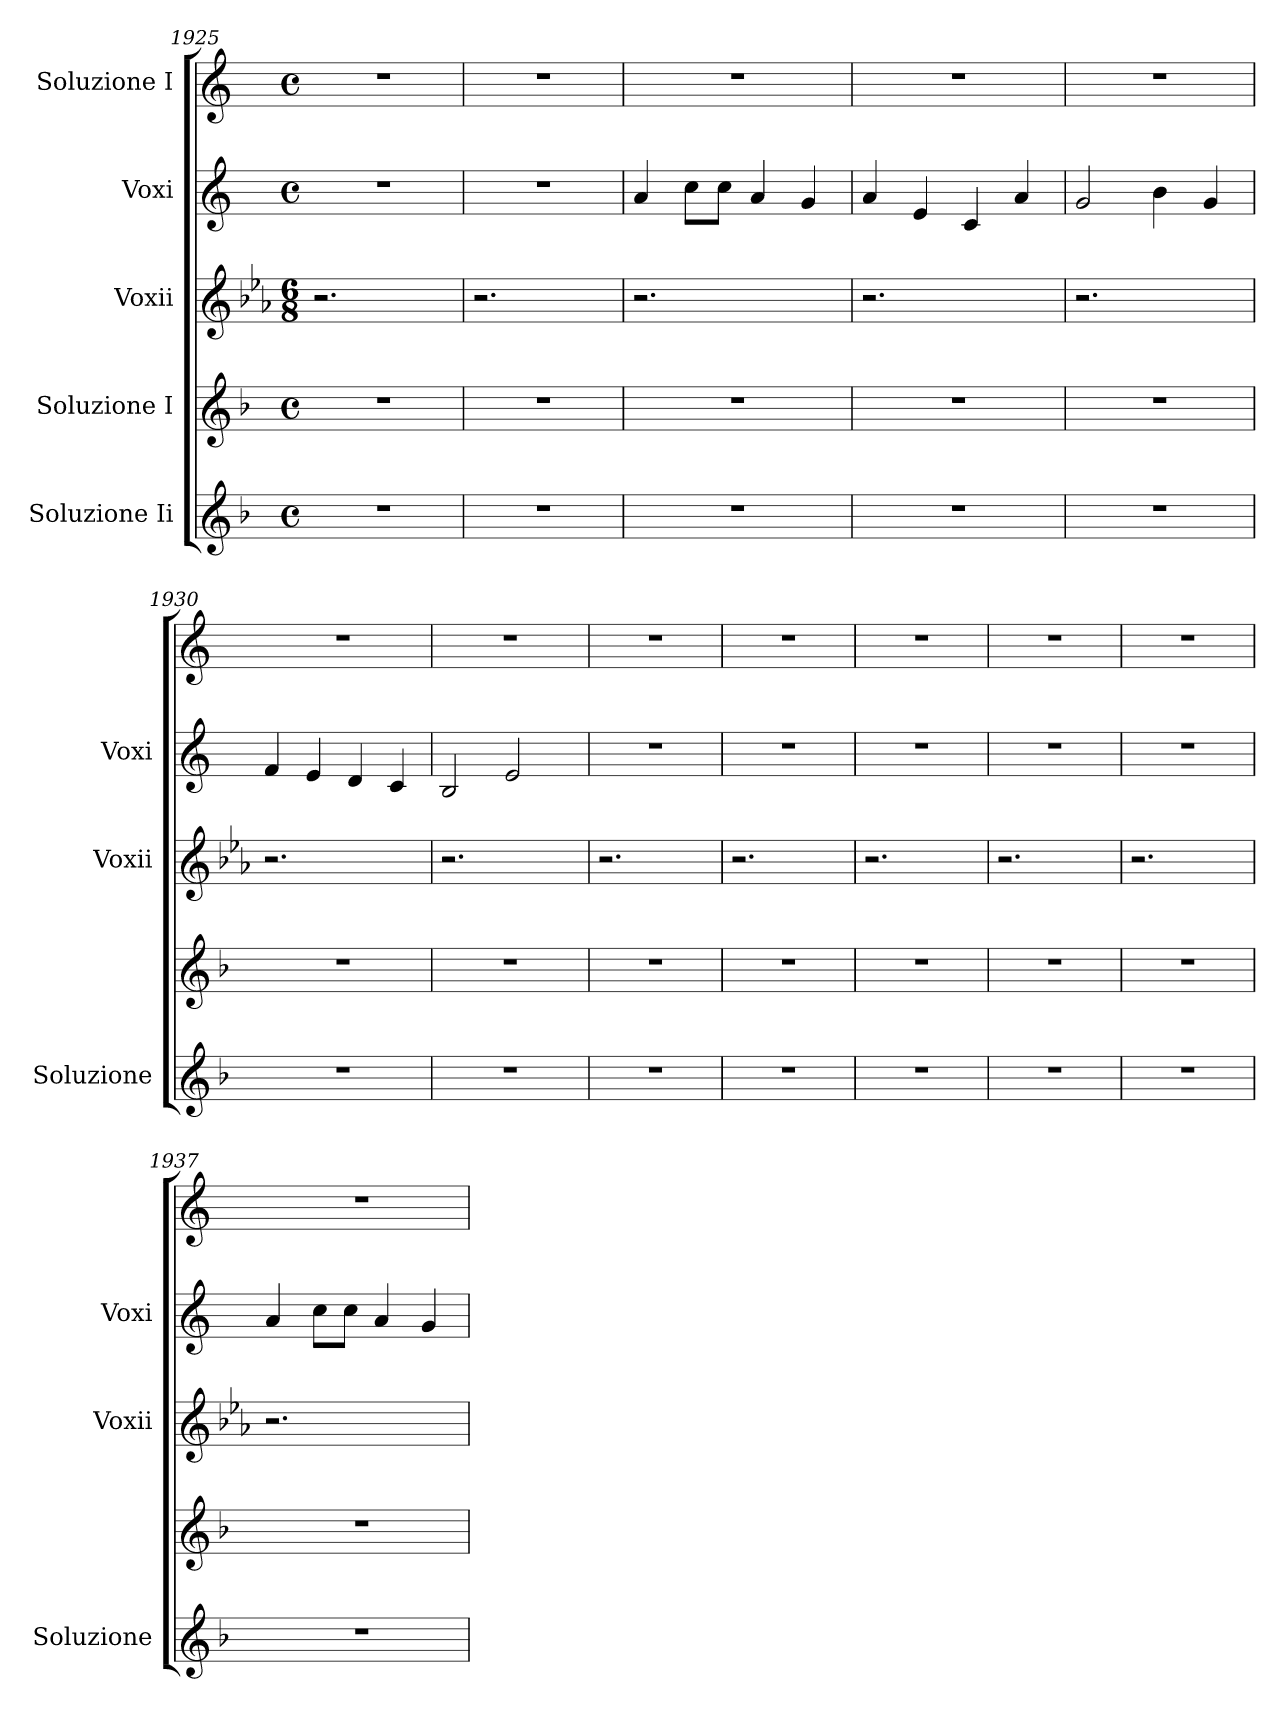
**kern	**kern	**kern	**kern	**kern
*part5	*part4	*part3	*part2	*part1
*staff5	*staff4	*staff3	*staff2	*staff1
*I"Soluzione Ii	*I"Soluzione I	*I"Voxii	*I"Voxi	*I"Soluzione I
*I'Soluzione	*	*I'Voxii	*I'Voxi	*
!!LO:PB:g=z
*clefG2	*clefG2	*clefG2	*clefG2	*clefG2
*k[b-]	*k[b-]	*k[b-e-a-]	*k[]	*k[]
*F:	*F:	*E-:	*C:	*C:
*M4/4	*M4/4	*M6/8	*M4/4	*M4/4
*met(c)	*met(c)	*	*met(c)	*met(c)
=1925	=1925	=1925	=1925	=1925
1r	1r	2.r	1r	1r
.	.	4ryy	.	.
=1926	=1926	=1926	=1926	=1926
1r	1r	2.r	1r	1r
.	.	4ryy	.	.
=1927	=1927	=1927	=1927	=1927
1r	1r	2.r	4a/	1r
.	.	.	8cc\L	.
.	.	.	8cc\J	.
.	.	.	4a/	.
.	.	4ryy	4g/	.
=1928	=1928	=1928	=1928	=1928
1r	1r	2.r	4a/	1r
.	.	.	4e/	.
.	.	.	4c/	.
.	.	4ryy	4a/	.
=1929	=1929	=1929	=1929	=1929
1r	1r	2.r	2g/	1r
.	.	.	4b\	.
.	.	4ryy	4g/	.
=1930	=1930	=1930	=1930	=1930
1r	1r	2.r	4f/	1r
.	.	.	4e/	.
.	.	.	4d/	.
.	.	4ryy	4c/	.
=1931	=1931	=1931	=1931	=1931
1r	1r	2.r	2B/	1r
.	.	.	2e/	.
.	.	4ryy	.	.
!!LO:LB:g=z
=1932	=1932	=1932	=1932	=1932
1r	1r	2.r	1r	1r
.	.	4ryy	.	.
=1933	=1933	=1933	=1933	=1933
1r	1r	2.r	1r	1r
.	.	4ryy	.	.
=1934	=1934	=1934	=1934	=1934
1r	1r	2.r	1r	1r
.	.	4ryy	.	.
=1935	=1935	=1935	=1935	=1935
1r	1r	2.r	1r	1r
.	.	4ryy	.	.
=1936	=1936	=1936	=1936	=1936
1r	1r	2.r	1r	1r
.	.	4ryy	.	.
=1937	=1937	=1937	=1937	=1937
1r	1r	2.r	4a/	1r
.	.	.	8cc\L	.
.	.	.	8cc\J	.
.	.	.	4a/	.
.	.	4ryy	4g/	.
=	=	=	=	=
*-	*-	*-	*-	*-
